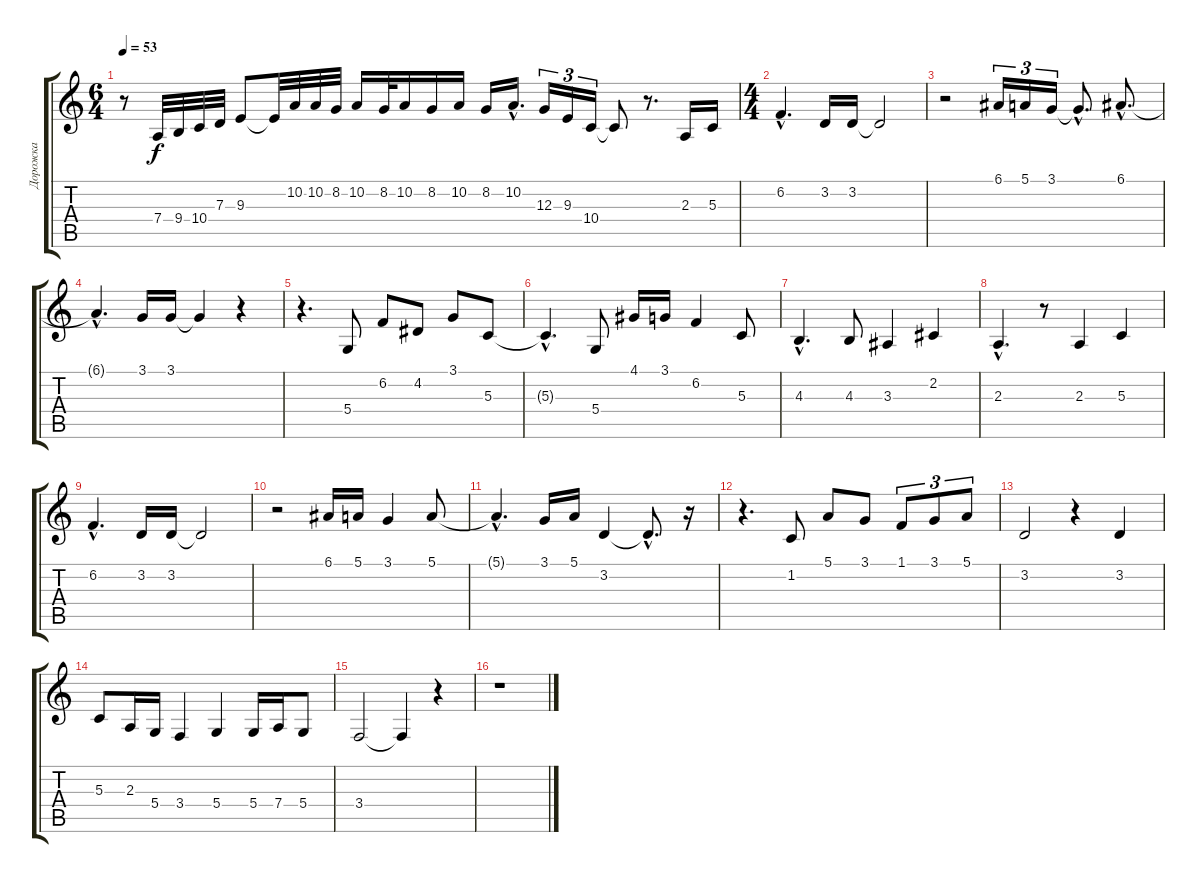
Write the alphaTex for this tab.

\track ("Дорожка " "Дорожка ") {instrument trombone}
\staff {score tabs}
\tuning (E4 B3 G3 D3 A2 E2) {hide}
\ts (6 4)
\tempo 53
\clef g2
\ks c
r.8{dy f} 7.4.32 9.4.32 10.4.32 7.3.32 9.3.8 9.3{t}.32 10.2.32 10.2.32 8.2.32 10.2.16 8.2.32 10.2.16 8.2.16 10.2.16 8.2.16 10.2{hac}.16{d} 12.3.16{tu (3 2)} 9.3.16{tu (3 2)} 10.4.16{tu (3 2)} 10.4{t}.8 r.8{d} 2.3.16 5.3.16 |
\ts (4 4)
6.2{hac}.4{d} 3.2.16 3.2.16 3.2{t}.2 |
r.2 6.1.16{tu (3 2)} 5.1.16{tu (3 2)} 3.1.16{tu (3 2)} 3.1{hac t}.8{d} 6.1{hac}.8{d} |
6.1{hac t}.4{d} 3.1.16 3.1.16 3.1{t}.4 r.4 |
r.4{d} 5.4.8 6.2.8 4.2.8 3.1.8 5.3.8 |
5.3{hac t}.4{d} 5.4.8 4.1.16 3.1.16 6.2.4 5.3.8 |
4.3{hac}.4{d} 4.3.8 3.3.4 2.2.4 |
2.3{hac}.4{d} r.8 2.3.4 5.3.4 |
6.2{hac}.4{d} 3.2.16 3.2.16 3.2{t}.2 |
r.2 6.1.16 5.1.16 3.1.4 5.1.8 |
5.1{hac t}.4{d} 3.1.16 5.1.16 3.2.4 3.2{hac t}.8{d} r.16 |
r.4{d} 1.2.8 5.1.8 3.1.8 1.1.8{tu (3 2)} 3.1.8{tu (3 2)} 5.1.8{tu (3 2)} |
3.2.2 r.4 3.2.4 |
5.3.8 2.3.16 5.4.16 3.4.4 5.4.4 5.4.16 7.4.16 5.4.8 |
3.4.2 3.4{t}.4 r.4 |
r.1
